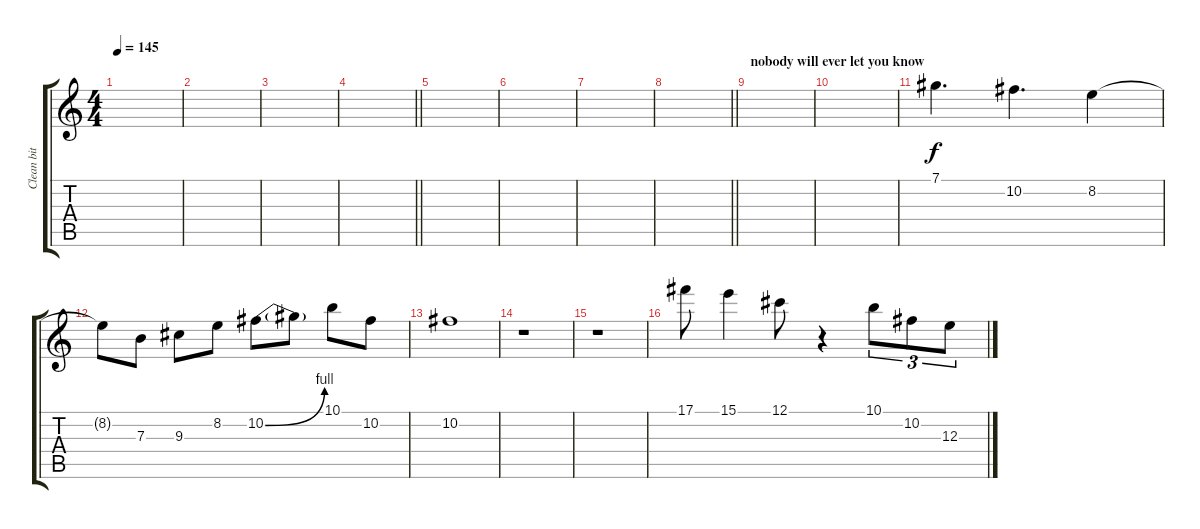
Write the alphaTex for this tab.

\track ("Clean bit" "Clean bit") {instrument electricguitarclean}
\staff {score tabs}
\tuning (Db4 Ab3 E3 B2 Gb2 Db2) {hide}
\ts (4 4)
\tempo 145
\clef g2
\ks c
|
|
|
\barLineRight lightlight
|
|
|
|
\barLineRight lightlight
|
\section ("" "nobody will ever let you know")
|
|
7.1.4{d} 10.2.4{d} 8.2.4 |
8.2{t}.8 7.3.8 9.3.8 8.2.8 10.2{be (bend 0 0 60 4)}.8 10.2{t}.8 10.1.8 10.2.8 |
10.2.1 |
r.1 |
r.1 |
17.1.8 15.1.4 12.1.8 r.4 10.1.8{tu (3 2)} 10.2.8{tu (3 2)} 12.3.8{tu (3 2)}
